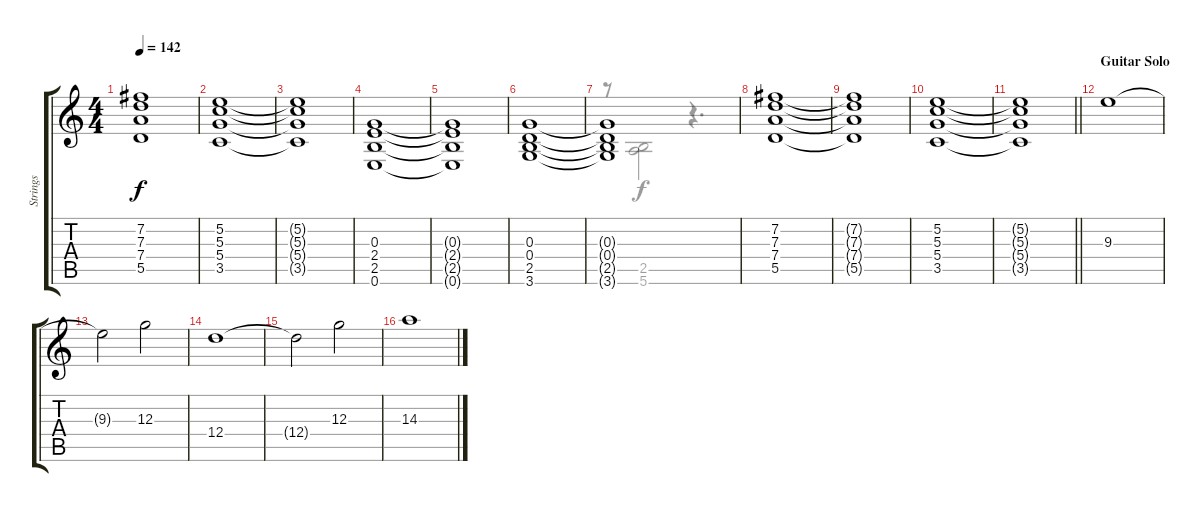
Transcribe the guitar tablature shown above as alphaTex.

\track ("Strings" "Strings") {instrument stringensemble1}
\staff {score tabs}
\tuning (E5 B4 G4 D4 A3 E3) {hide}
\voice
\ts (4 4)
\tempo 142
\clef g2
\ks c
(7.2{t} 7.3{t} 7.4{t} 5.5{t}).1{dy f} |
(5.2 5.3 5.4 3.5).1 |
(5.2{t} 5.3{t} 5.4{t} 3.5{t}).1 |
(0.3 2.4 2.5 0.6).1 |
(0.3{t} 2.4{t} 2.5{t} 0.6{t}).1 |
(0.3 0.4 2.5 3.6).1 |
(0.3{t} 0.4{t} 2.5{t} 3.6{t}).1 |
(7.2 7.3 7.4 5.5).1 |
(7.2{t} 7.3{t} 7.4{t} 5.5{t}).1 |
(5.2 5.3 5.4 3.5).1 |
\barLineRight lightlight
(5.2{t} 5.3{t} 5.4{t} 3.5{t}).1 |
\section ("" "Guitar Solo")
9.3.1{volume 11} |
9.3{t}.2 12.3.2 |
12.4.1 |
12.4{t}.2 12.3.2 |
14.3.1
\voice
\clef g2
\ottava regular
\simile none
\ks c
|
|
|
|
|
|
r.8 (2.5 5.6).2 r.4{d} |
|
|
|
\barLineRight lightlight
|
|
|
|
|
